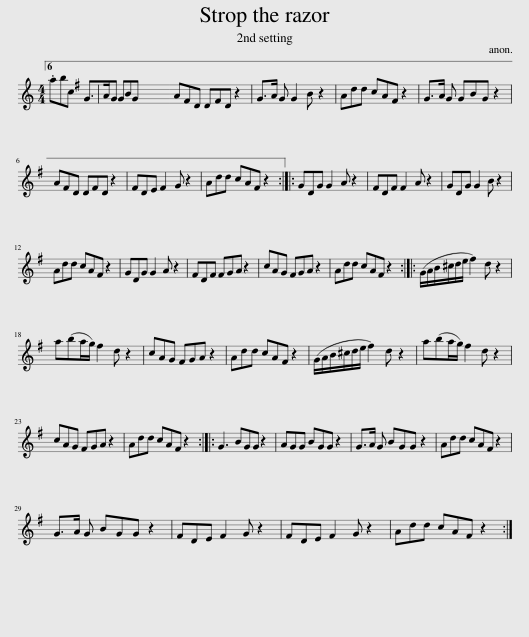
X:1
L:1/8
M:4/4
I:linebreak $
K:C
V:1 treble
V:1
 .abc G>AG GBG | A^FD DFD z2 | G>A G G2 B z2 | Add cA^F z2 | G>A G GBG z2 |$ %5
 A^FD DFD z2 | ^FDE F2 G z2 | Add cA^F z2 :: GDG G2 A z2 | ^FDF F2 A z2 | %10
 GDG G2 B z2 |$ Add cA^F z2 | GDG G2 A z2 | ^FDF FGA z2 | cAG ^FGA z2 | %15
 Add cA^F z2 :: (G/A/B/^c/d/e/ ^f2) d z2 |$ a(ba/g/) ^f2 d z2 | cAG ^FGA z2 | Add cA^F z2 | %20
 (G/A/B/^c/d/e/ ^f2) d z2 | a(ba/g/) ^f2 d z2 |$ cAG ^FGA z2 | Add cA^F z2 :: G3 BGG z2 | %25
 AGG BGG z2 | G>A G BGG z2 | Add cA^F z2 |$ G>A G BGG z2 | ^FDE F2 G z2 | %30
 ^FDE F2 G z2 | Add cA^F z2 :| %32
